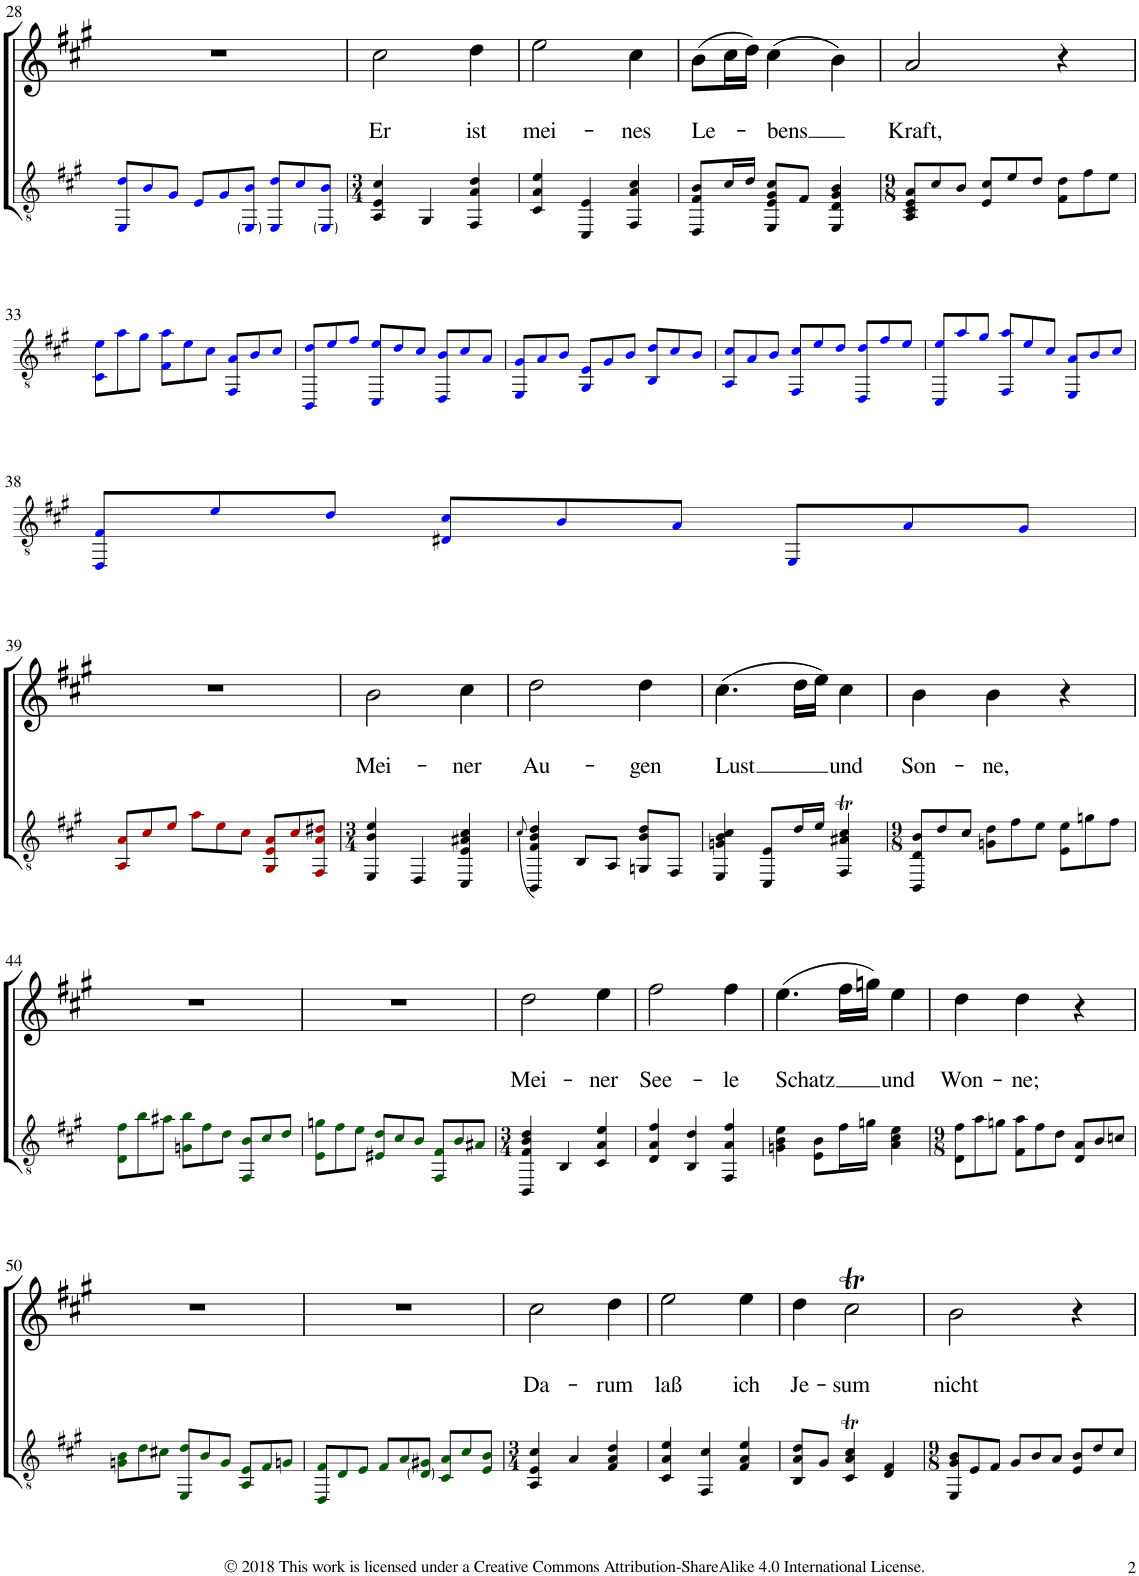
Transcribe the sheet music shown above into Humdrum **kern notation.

**kern	**kern	**text	**text
*part2	*part1	*part1	*part1
*staff2	*staff1	*staff1	*staff1
*I"Liuto	*I"S.	*	*
!!LO:PB:g=z
*clefGv2	*clefG2	*	*
*k[f#c#g#]	*k[f#c#g#]	*	*
*M9/8	*M3/4	*	*
*Xtuplet	*	*	*
=28	=28	=28	=28
12EEi/ 12di/L	2.r	.	.
12Bi/	.	.	.
12G#i/J	.	.	.
12Ei/L	.	.	.
12G#i/	.	.	.
12EEi/ 12Bi/J	.	.	.
12EEi/ 12di/L	.	.	.
12c#i/	.	.	.
12EEi/ 12Bi/J	.	.	.
=29	=29	=29	=29
*M3/4	*	*	*
!	!	!	!LO:LY:b
4AA/ 4E/ 4c#/	2cc#\	.	Er
4GG#/	.	.	.
!	!	!	!LO:LY:b
4FF#/ 4A/ 4d/	4dd\	.	ist
=30	=30	=30	=30
!	!	!	!LO:LY:b
4C#/ 4A/ 4e/	2ee\	.	mei-
4CC#/ 4E/	.	.	.
!	!	!	!LO:LY:b
4FF#/ 4A/ 4c#/	4cc#\	.	-nes
=31	=31	=31	=31
!	!	!	!LO:LY:b
8DD/ 8F#/ 8B/L	(8b\L	.	Le-
16c#/L	16cc#\L	.	.
16d/JJ	16dd\JJ)	.	.
!	!	!	!LO:LY:b
8EE/ 8E/ 8G#/ 8c#/L	(4cc#\	.	-bens
8F#/J	.	.	.
4EE/ 4D/ 4G#/ 4B/	4b\)	.	.
=32	=32	=32	=32
*M9/8	*	*	*
!	!	!	!LO:LY:b
12AA/ 12C#/ 12E/ 12A/L	2a/	.	Kraft,
12c#/	.	.	.
12B/J	.	.	.
12E/ 12c#/L	.	.	.
12e/	.	.	.
12d/J	.	.	.
12F#\ 12d\L	4r	.	.
12f#\	.	.	.
12e\J	.	.	.
!!LO:LB:g=z
=33	=33	=33	=33
12C#i\ 12ei\L	2.r	.	.
12ai\	.	.	.
12g#i\J	.	.	.
12F#i\ 12ai\L	.	.	.
12ei\	.	.	.
12c#i\J	.	.	.
12FF#i/ 12Ai/L	.	.	.
12Bi/	.	.	.
12c#i/J	.	.	.
=34	=34	=34	=34
12BBBi/ 12di/L	2.r	.	.
12ei/	.	.	.
12f#i/J	.	.	.
12CC#i/ 12ei/L	.	.	.
12di/	.	.	.
12c#i/J	.	.	.
12DDi/ 12Bi/L	.	.	.
12c#i/	.	.	.
12Ai/J	.	.	.
=35	=35	=35	=35
12EEi/ 12G#i/L	2.r	.	.
12Ai/	.	.	.
12Bi/J	.	.	.
12GG#i/ 12Ei/L	.	.	.
12G#i/	.	.	.
12Bi/J	.	.	.
12BBi/ 12di/L	.	.	.
12c#i/	.	.	.
12Bi/J	.	.	.
=36	=36	=36	=36
12AAi/ 12c#i/L	2.r	.	.
12Ai/	.	.	.
12Bi/J	.	.	.
12FF#i/ 12c#i/L	.	.	.
12ei/	.	.	.
12di/J	.	.	.
12DDi/ 12di/L	.	.	.
12f#i/	.	.	.
12ei/J	.	.	.
=37	=37	=37	=37
12CC#i/ 12ei/L	2.r	.	.
12ai/	.	.	.
12g#i/J	.	.	.
12FF#i/ 12ai/L	.	.	.
12ei/	.	.	.
12c#i/J	.	.	.
12EEi/ 12Ai/L	.	.	.
12Bi/	.	.	.
12c#i/J	.	.	.
!!LO:LB:g=z
=38	=38	=38	=38
12DDi/ 12F#i/L	2.r	.	.
12ei/	.	.	.
12di/J	.	.	.
12D#Xi/ 12c#i/L	.	.	.
12Bi/	.	.	.
12Ai/J	.	.	.
12EEi/L	.	.	.
12Ai/	.	.	.
12G#i/J	.	.	.
!!LO:LB:g=z
=39	=39	=39	=39
12AAj/ 12Aj/L	2.r	.	.
12c#j/	.	.	.
12ej/J	.	.	.
12aj\L	.	.	.
12ej\	.	.	.
12c#j\J	.	.	.
12GG#j/ 12Ej/ 12Aj/L	.	.	.
12c#j/	.	.	.
12FF#j/ 12Aj/ 12d#Xj/J	.	.	.
=40	=40	=40	=40
*M3/4	*	*	*
!	!	!	!LO:LY:b
4EE/ 4B/ 4e/	2b\	.	Mei-
4DD/	.	.	.
!	!	!	!LO:LY:b
4CC#/ 4E/ 4A#X/ 4c#/	4cc#\	.	-ner
=41	=41	=41	=41
(8qc#/	.	.	.
!	!	!	!LO:LY:b
4BBB/ 4F#/ 4B/ 4d/)	2dd\	.	Au-
8BB/L	.	.	.
8AA/J	.	.	.
!	!	!	!LO:LY:b
8GGn/ 8B/ 8d/L	4dd\	.	-gen
8FF#/J	.	.	.
=42	=42	=42	=42
!	!	!	!LO:LY:b
4EE/ 4Gn/ 4B/ 4c#/	(4.cc#\	.	Lust
8CC#/ 8E/L	.	.	.
16d/L	16dd\LL	.	.
16e/JJ	16ee\JJ)	.	.
!	!	!	!LO:LY:b
4FF#/T 4A#X/T 4c#/T	4cc#\	.	und
=43	=43	=43	=43
*M9/8	*	*	*
!	!	!	!LO:LY:b
12BBB/ 12D/ 12B/L	4b\	.	Son-
12d/	.	.	.
12c#/J	.	.	.
!	!	!	!LO:LY:b
12Gn\ 12d\L	4b\	.	-ne,
12f#\	.	.	.
12e\J	.	.	.
12E\ 12e\L	4r	.	.
12gn\	.	.	.
12f#\J	.	.	.
!!LO:LB:g=z
=44	=44	=44	=44
12DZ\ 12f#Z\L	2.r	.	.
12bZ\	.	.	.
12a#XZ\J	.	.	.
12GnZ\ 12bZ\L	.	.	.
12f#Z\	.	.	.
12dZ\J	.	.	.
12FF#Z/ 12BZ/L	.	.	.
12c#Z/	.	.	.
12dZ/J	.	.	.
=45	=45	=45	=45
12EZ\ 12gnZ\L	2.r	.	.
12f#Z\	.	.	.
12eZ\J	.	.	.
12E#XZ/ 12dZ/L	.	.	.
12c#Z/	.	.	.
12BZ/J	.	.	.
12FF#Z/ 12F#Z/L	.	.	.
12BZ/	.	.	.
12A#XZ/J	.	.	.
=46	=46	=46	=46
*M3/4	*	*	*
!	!	!	!LO:LY:b
4BBB/ 4F#/ 4B/ 4d/	2dd\	.	Mei-
4BB/	.	.	.
!	!	!	!LO:LY:b
4C#/ 4A/ 4e/	4ee\	.	-ner
=47	=47	=47	=47
!	!	!	!LO:LY:b
4D/ 4A/ 4f#/	2ff#\	.	See-
4BB/ 4d/	.	.	.
!	!	!	!LO:LY:b
4FF#/ 4A/ 4f#/	4ff#\	.	-le
=48	=48	=48	=48
!	!	!	!LO:LY:b
4Gn\ 4B\ 4e\	(4.ee\	.	Schatz
8E\ 8B\L	.	.	.
16f#\L	16ff#\LL	.	.
16gn\JJ	16ggn\JJ)	.	.
!	!	!	!LO:LY:b
4A\ 4c#\ 4e\	4ee\	.	und
=49	=49	=49	=49
*M9/8	*	*	*
!	!	!	!LO:LY:b
12D\ 12f#\L	4dd\	.	Won-
12a\	.	.	.
12gn\J	.	.	.
!	!	!	!LO:LY:b
12F#\ 12a\L	4dd\	.	-ne;
12f#\	.	.	.
12d\J	.	.	.
12D/ 12A/L	4r	.	.
12B/	.	.	.
12cn/J	.	.	.
!!LO:LB:g=z
=50	=50	=50	=50
12GnZ\ 12BZ\L	2.r	.	.
12dZ\	.	.	.
12c#XZ\J	.	.	.
12EEZ/ 12dZ/L	.	.	.
12BZ/	.	.	.
12GZ/J	.	.	.
12AAZ/ 12EZ/L	.	.	.
12F#Z/	.	.	.
12GnZ/J	.	.	.
=51	=51	=51	=51
12DDZ/ 12F#Z/L	2.r	.	.
12DZ/	.	.	.
12EZ/J	.	.	.
12F#Z/L	.	.	.
12AZ/	.	.	.
12DZ/ 12G#XZ/J	.	.	.
12C#Z/ 12AZ/L	.	.	.
12c#Z/	.	.	.
12EZ/ 12BZ/J	.	.	.
=52	=52	=52	=52
*M3/4	*	*	*
!	!	!	!LO:LY:b
4AA/ 4E/ 4c#/	2cc#\	.	Da-
4A/	.	.	.
!	!	!	!LO:LY:b
4F#/ 4A/ 4d/	4dd\	.	-rum
=53	=53	=53	=53
!	!	!	!LO:LY:b
4C#/ 4A/ 4e/	2ee\	.	laß
4FF#/ 4c#/	.	.	.
!	!	!	!LO:LY:b
4F#/ 4A/ 4e/	4ee\	.	ich
=54	=54	=54	=54
!	!	!	!LO:LY:b
8BB/ 8A/ 8d/L	4dd\	.	Je-
8G#/J	.	.	.
!	!	!	!LO:LY:b
4C#/T 4A/T 4c#/T	2cc#t\	.	-sum
4D/ 4F#/	.	.	.
=55	=55	=55	=55
*M9/8	*	*	*
!	!	!	!LO:LY:b
12EE/ 12G#/ 12B/L	2b\	.	nicht
12E/	.	.	.
12F#/J	.	.	.
12G#/L	.	.	.
12B/	.	.	.
12A/J	.	.	.
12E/ 12B/L	4r	.	.
12d/	.	.	.
12c#/J	.	.	.
=	=	=	=
*-	*-	*-	*-
